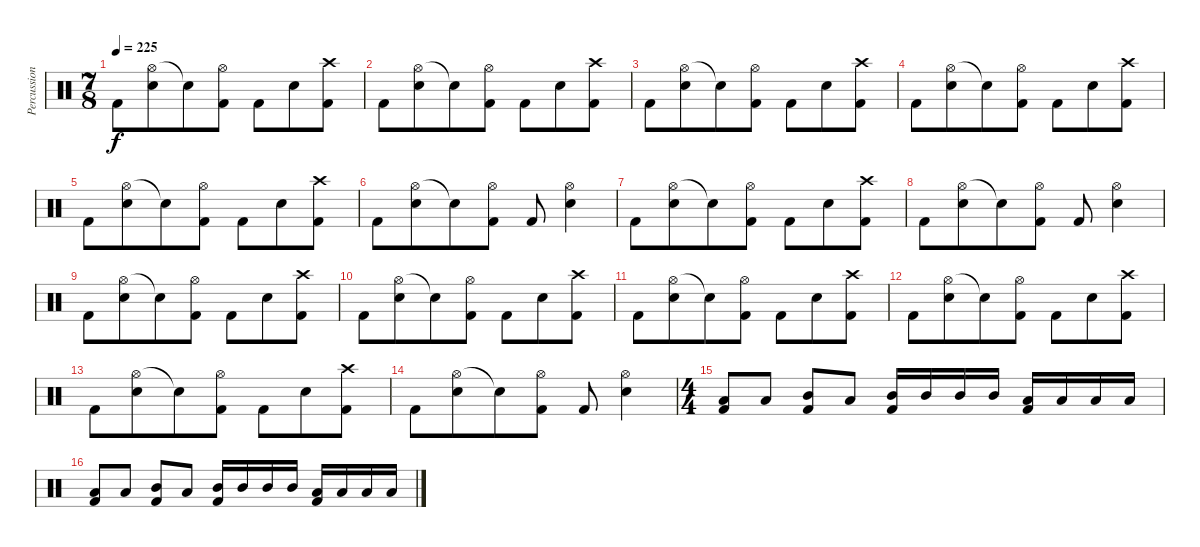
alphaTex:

\track ("Percussion" "Percussion") {instrument percussion}
\staff {score}
\articulation defaults
\ts (7 8)
\tempo 225
\clef neutral
\ks c "Kick (hit) 2".8{dy f}
("Hi-Hat (open)" "Snare (hit) 2").8 "Snare (hit)"{t}.8 ("Hi-Hat (open)" "Kick (hit) 2").8 "Kick (hit) 2".8 "Snare (hit) 2".8 ("Crash high (hit)" "Kick (hit) 2").8 |
"Kick (hit) 2".8 ("Hi-Hat (open)" "Snare (hit) 2").8 "Snare (hit)"{t}.8 ("Hi-Hat (open)" "Kick (hit) 2").8 "Kick (hit) 2".8 "Snare (hit) 2".8 ("Crash high (hit)" "Kick (hit) 2").8 |
"Kick (hit) 2".8 ("Hi-Hat (open)" "Snare (hit) 2").8 "Snare (hit)"{t}.8 ("Hi-Hat (open)" "Kick (hit) 2").8 "Kick (hit) 2".8 "Snare (hit) 2".8 ("Crash high (hit)" "Kick (hit) 2").8 |
"Kick (hit) 2".8 ("Hi-Hat (open)" "Snare (hit) 2").8 "Snare (hit)"{t}.8 ("Hi-Hat (open)" "Kick (hit) 2").8 "Kick (hit) 2".8 "Snare (hit) 2".8 ("Crash high (hit)" "Kick (hit) 2").8 |
"Kick (hit) 2".8 ("Hi-Hat (open)" "Snare (hit) 2").8 "Snare (hit)"{t}.8 ("Hi-Hat (open)" "Kick (hit) 2").8 "Kick (hit) 2".8 "Snare (hit) 2".8 ("Crash high (hit)" "Kick (hit) 2").8 |
"Kick (hit) 2".8 ("Hi-Hat (open)" "Snare (hit) 2").8 "Snare (hit)"{t}.8 ("Hi-Hat (open)" "Kick (hit) 2").8 "Kick (hit) 2".8 ("Hi-Hat (open)" "Snare (hit) 2").4 |
"Kick (hit) 2".8 ("Hi-Hat (open)" "Snare (hit) 2").8 "Snare (hit)"{t}.8 ("Hi-Hat (open)" "Kick (hit) 2").8 "Kick (hit) 2".8 "Snare (hit) 2".8 ("Crash high (hit)" "Kick (hit) 2").8 |
"Kick (hit) 2".8 ("Hi-Hat (open)" "Snare (hit) 2").8 "Snare (hit)"{t}.8 ("Hi-Hat (open)" "Kick (hit) 2").8 "Kick (hit) 2".8 ("Hi-Hat (open)" "Snare (hit) 2").4 |
"Kick (hit) 2".8 ("Hi-Hat (open)" "Snare (hit) 2").8 "Snare (hit)"{t}.8 ("Hi-Hat (open)" "Kick (hit) 2").8 "Kick (hit) 2".8 "Snare (hit) 2".8 ("Crash high (hit)" "Kick (hit) 2").8 |
"Kick (hit) 2".8 ("Hi-Hat (open)" "Snare (hit) 2").8 "Snare (hit)"{t}.8 ("Hi-Hat (open)" "Kick (hit) 2").8 "Kick (hit) 2".8 "Snare (hit) 2".8 ("Crash high (hit)" "Kick (hit) 2").8 |
"Kick (hit) 2".8 ("Hi-Hat (open)" "Snare (hit) 2").8 "Snare (hit)"{t}.8 ("Hi-Hat (open)" "Kick (hit) 2").8 "Kick (hit) 2".8 "Snare (hit) 2".8 ("Crash high (hit)" "Kick (hit) 2").8 |
"Kick (hit) 2".8 ("Hi-Hat (open)" "Snare (hit) 2").8 "Snare (hit)"{t}.8 ("Hi-Hat (open)" "Kick (hit) 2").8 "Kick (hit) 2".8 "Snare (hit) 2".8 ("Crash high (hit)" "Kick (hit) 2").8 |
"Kick (hit) 2".8 ("Hi-Hat (open)" "Snare (hit) 2").8 "Snare (hit)"{t}.8 ("Hi-Hat (open)" "Kick (hit) 2").8 "Kick (hit) 2".8 "Snare (hit) 2".8 ("Crash high (hit)" "Kick (hit) 2").8 |
"Kick (hit) 2".8 ("Hi-Hat (open)" "Snare (hit) 2").8 "Snare (hit)"{t}.8 ("Hi-Hat (open)" "Kick (hit) 2").8 "Kick (hit) 2".8 ("Hi-Hat (open)" "Snare (hit) 2").4 |
\ts (4 4)
("Low Floor Tom (hit)" "Kick (hit) 2").8 "Low Tom (hit)".8 ("Mid Tom (hit)" "Kick (hit) 2").8 "Low Tom (hit)".8 ("Mid Tom (hit)" "Kick (hit) 2").16 "Mid Tom (hit)".16 "Mid Tom (hit)".16 "Mid Tom (hit)".16 ("Low Floor Tom (hit)" "Kick (hit) 2").16 "Low Floor Tom (hit)".16 "Low Floor Tom (hit)".16 "Low Floor Tom (hit)".16 |
("Low Floor Tom (hit)" "Kick (hit) 2").8 "Low Tom (hit)".8 ("Mid Tom (hit)" "Kick (hit) 2").8 "Low Tom (hit)".8 ("Mid Tom (hit)" "Kick (hit) 2").16 "Mid Tom (hit)".16 "Mid Tom (hit)".16 "Mid Tom (hit)".16 ("Low Floor Tom (hit)" "Kick (hit) 2").16 "Low Floor Tom (hit)".16 "Low Floor Tom (hit)".16 "Low Floor Tom (hit)".16
